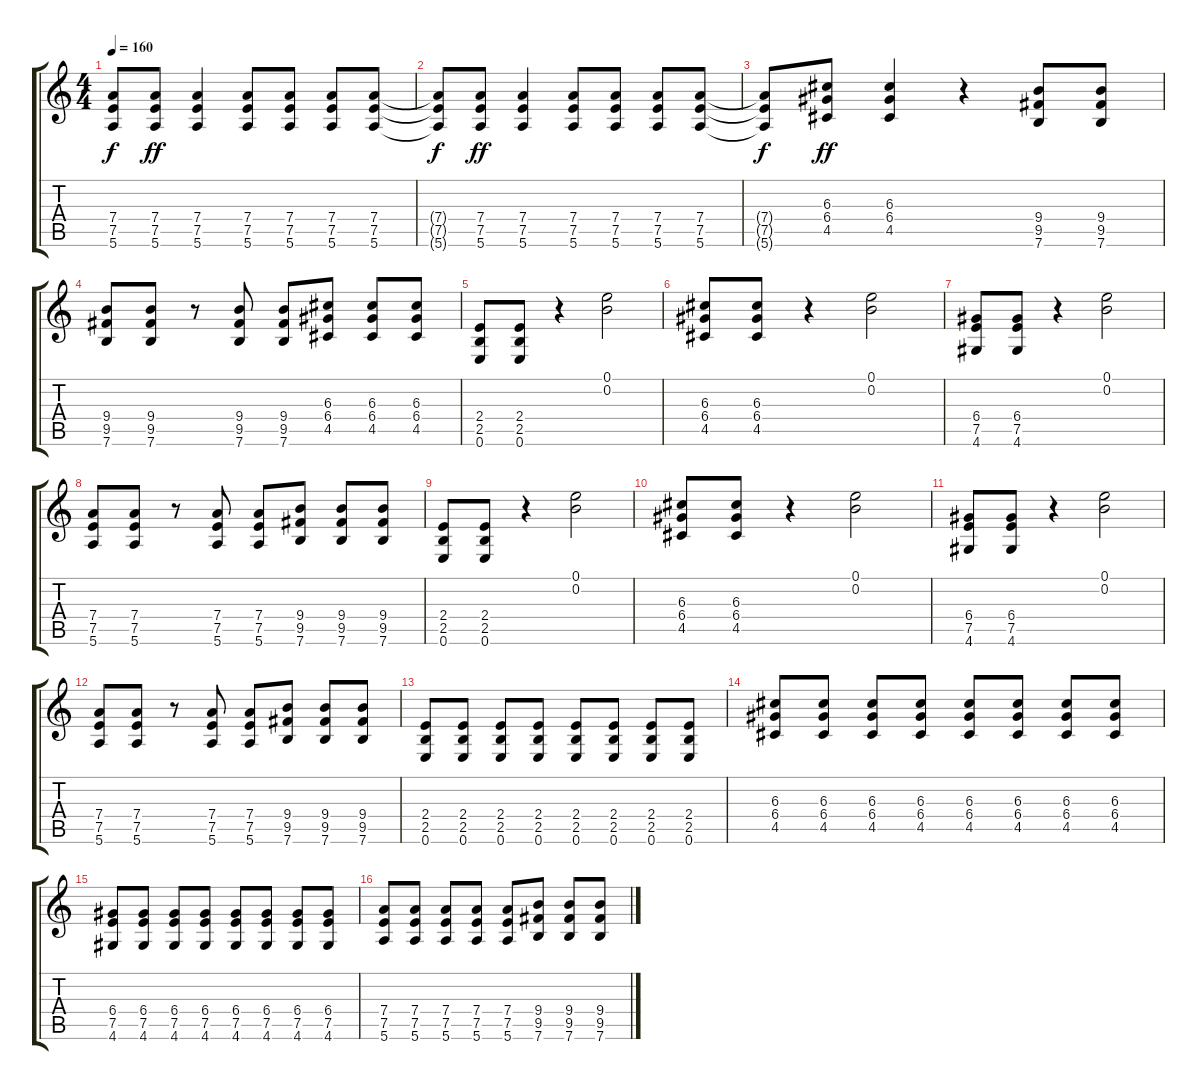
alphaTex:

\track "" {instrument distortionguitar}
\staff {score tabs}
\tuning (E4 B3 G3 D3 A2 E2) {hide}
\ts (4 4)
\tempo 160
\clef g2
\ks c
(7.4{t} 7.5{t} 5.6{t}).8{dy f} (7.4 7.5 5.6).8{dy ff} (7.4 7.5 5.6).4 (7.4 7.5 5.6).8 (7.4 7.5 5.6).8 (7.4 7.5 5.6).8 (7.4 7.5 5.6).8 |
(7.4{t} 7.5{t} 5.6{t}).8{dy f} (7.4 7.5 5.6).8{dy ff} (7.4 7.5 5.6).4 (7.4 7.5 5.6).8 (7.4 7.5 5.6).8 (7.4 7.5 5.6).8 (7.4 7.5 5.6).8 |
(7.4{t} 7.5{t} 5.6{t}).8{dy f} (6.3 6.4 4.5).8{dy ff} (6.3 6.4 4.5).4 r.4 (9.4 9.5 7.6).8 (9.4 9.5 7.6).8 |
(9.4 9.5 7.6).8 (9.4 9.5 7.6).8 r.8 (9.4 9.5 7.6).8 (9.4 9.5 7.6).8 (6.3 6.4 4.5).8 (6.3 6.4 4.5).8 (6.3 6.4 4.5).8 |
(2.4 2.5 0.6).8 (2.4 2.5 0.6).8 r.4 (0.1 0.2).2 |
(6.3 6.4 4.5).8 (6.3 6.4 4.5).8 r.4 (0.1 0.2).2 |
(6.4 7.5 4.6).8 (6.4 7.5 4.6).8 r.4 (0.1 0.2).2 |
(7.4 7.5 5.6).8 (7.4 7.5 5.6).8 r.8 (7.4 7.5 5.6).8 (7.4 7.5 5.6).8 (9.4 9.5 7.6).8 (9.4 9.5 7.6).8 (9.4 9.5 7.6).8 |
(2.4 2.5 0.6).8 (2.4 2.5 0.6).8 r.4 (0.1 0.2).2 |
(6.3 6.4 4.5).8 (6.3 6.4 4.5).8 r.4 (0.1 0.2).2 |
(6.4 7.5 4.6).8 (6.4 7.5 4.6).8 r.4 (0.1 0.2).2 |
(7.4 7.5 5.6).8 (7.4 7.5 5.6).8 r.8 (7.4 7.5 5.6).8 (7.4 7.5 5.6).8 (9.4 9.5 7.6).8 (9.4 9.5 7.6).8 (9.4 9.5 7.6).8 |
(2.4 2.5 0.6).8 (2.4 2.5 0.6).8 (2.4 2.5 0.6).8 (2.4 2.5 0.6).8 (2.4 2.5 0.6).8 (2.4 2.5 0.6).8 (2.4 2.5 0.6).8 (2.4 2.5 0.6).8 |
(6.3 6.4 4.5).8 (6.3 6.4 4.5).8 (6.3 6.4 4.5).8 (6.3 6.4 4.5).8 (6.3 6.4 4.5).8 (6.3 6.4 4.5).8 (6.3 6.4 4.5).8 (6.3 6.4 4.5).8 |
(6.4 7.5 4.6).8 (6.4 7.5 4.6).8 (6.4 7.5 4.6).8 (6.4 7.5 4.6).8 (6.4 7.5 4.6).8 (6.4 7.5 4.6).8 (6.4 7.5 4.6).8 (6.4 7.5 4.6).8 |
(7.4 7.5 5.6).8 (7.4 7.5 5.6).8 (7.4 7.5 5.6).8 (7.4 7.5 5.6).8 (7.4 7.5 5.6).8 (9.4 9.5 7.6).8 (9.4 9.5 7.6).8 (9.4 9.5 7.6).8
